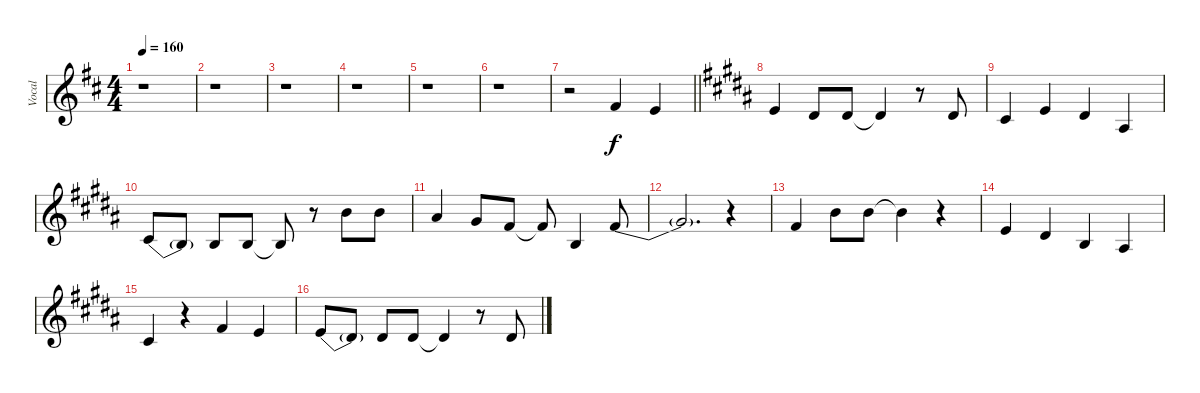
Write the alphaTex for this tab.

\track ("Vocal" "Vocal") {instrument flute}
\staff {score}
\tuning (E4 B3 G3 D3 A2 E2) {hide}
\ts (4 4)
\tempo 160
\clef g2
\ks d
r.1{dy f} |
r.1 |
r.1 |
r.1 |
r.1 |
r.1 |
\barLineRight lightlight
r.2 2.1.4 0.1.4 |
\ks b
5.2.4 4.2.8 4.2.8 4.2{t}.4 r.8 4.2.8 |
2.2.4 0.1.4 4.2.4 3.3.4 |
4.3{be (custom 0 4 15 4 30 0 60 0)}.8 4.3{t}.8 4.3.8 4.3.8 4.3{t}.8 r.8 7.1.8 7.1.8 |
6.1.4 4.1.8 2.1.8 2.1{t}.8 0.2.4 2.1{be (bend 0 0 60 4)}.8 |
2.1{t}.2{d} r.4 |
7.2.4 7.1.8 7.1.8 7.1{t}.4 r.4 |
0.1.4 4.2.4 0.2.4 3.3.4 |
2.2.4 r.4 2.1.4 0.1.4 |
4.2{be (custom 0 2 15 2 30 0 60 0)}.8 4.2{t}.8 4.2.8 4.2.8 4.2{t}.4 r.8 4.2.8
